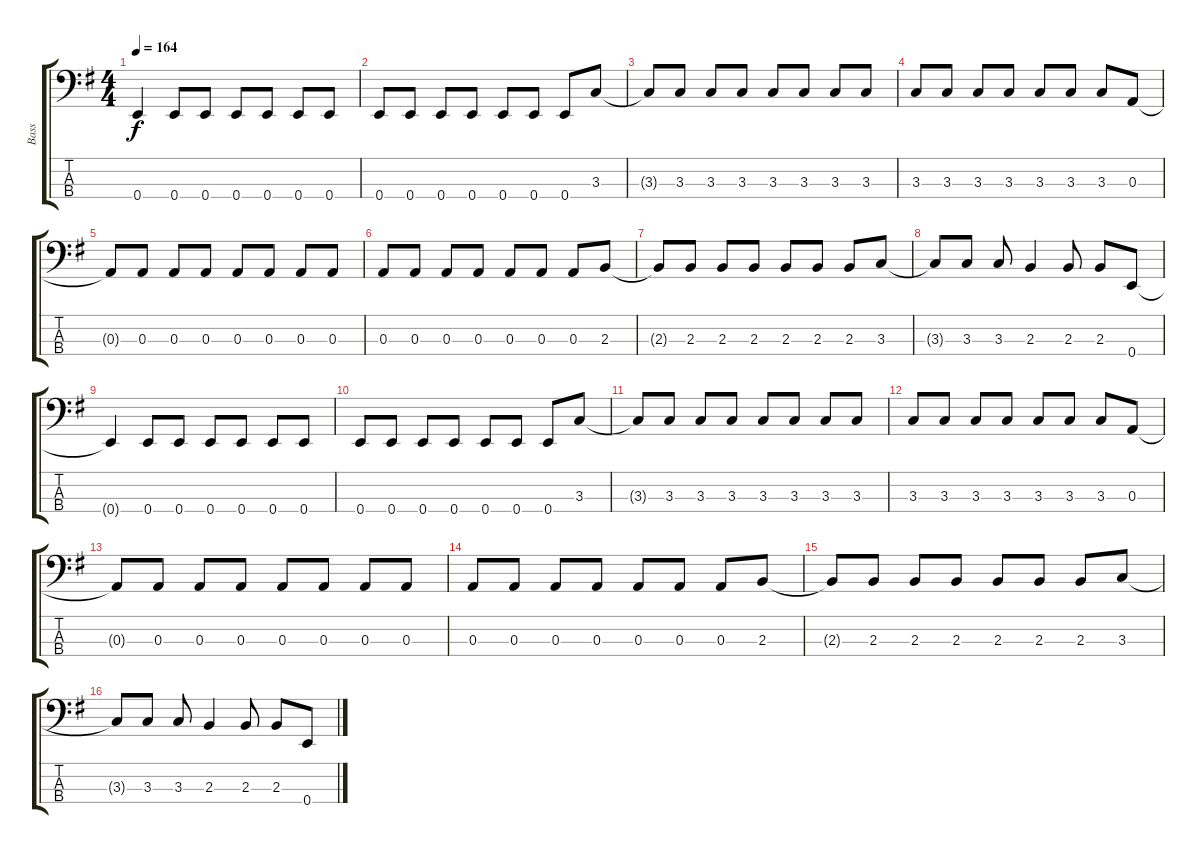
\track ("Bass" "Bass") {instrument electricbasspick}
\staff {score tabs}
\tuning (G2 D2 A1 E1) {hide}
\ts (4 4)
\tempo 164
\clef f4
\ks g
0.4{t}.4{dy f} 0.4.8 0.4.8 0.4.8 0.4.8 0.4.8 0.4.8 |
0.4.8 0.4.8 0.4.8 0.4.8 0.4.8 0.4.8 0.4.8 3.3.8 |
3.3{t}.8 3.3.8 3.3.8 3.3.8 3.3.8 3.3.8 3.3.8 3.3.8 |
3.3.8 3.3.8 3.3.8 3.3.8 3.3.8 3.3.8 3.3.8 0.3.8 |
0.3{t}.8 0.3.8 0.3.8 0.3.8 0.3.8 0.3.8 0.3.8 0.3.8 |
0.3.8 0.3.8 0.3.8 0.3.8 0.3.8 0.3.8 0.3.8 2.3.8 |
2.3{t}.8 2.3.8 2.3.8 2.3.8 2.3.8 2.3.8 2.3.8 3.3.8 |
3.3{t}.8 3.3.8 3.3.8 2.3.4 2.3.8 2.3.8 0.4.8 |
0.4{t}.4 0.4.8 0.4.8 0.4.8 0.4.8 0.4.8 0.4.8 |
0.4.8 0.4.8 0.4.8 0.4.8 0.4.8 0.4.8 0.4.8 3.3.8 |
3.3{t}.8 3.3.8 3.3.8 3.3.8 3.3.8 3.3.8 3.3.8 3.3.8 |
3.3.8 3.3.8 3.3.8 3.3.8 3.3.8 3.3.8 3.3.8 0.3.8 |
0.3{t}.8 0.3.8 0.3.8 0.3.8 0.3.8 0.3.8 0.3.8 0.3.8 |
0.3.8 0.3.8 0.3.8 0.3.8 0.3.8 0.3.8 0.3.8 2.3.8 |
2.3{t}.8 2.3.8 2.3.8 2.3.8 2.3.8 2.3.8 2.3.8 3.3.8 |
3.3{t}.8 3.3.8 3.3.8 2.3.4 2.3.8 2.3.8 0.4.8
